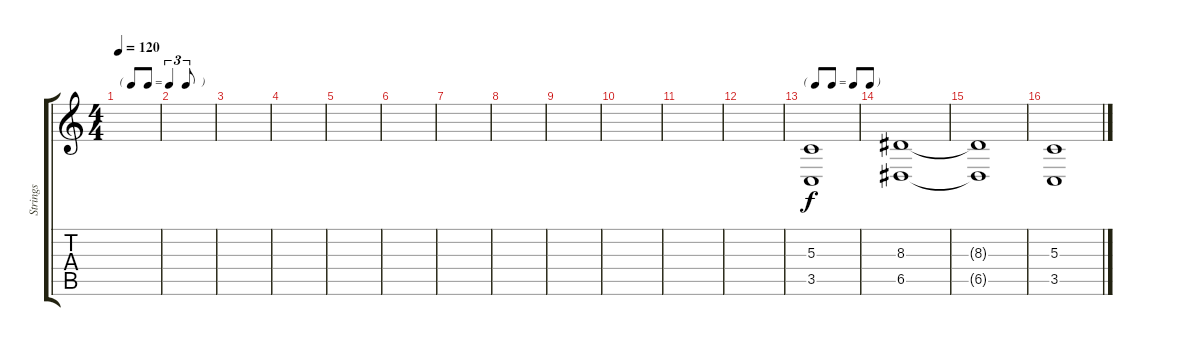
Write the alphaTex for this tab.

\track ("Strings" "Strings") {instrument stringensemble2}
\staff {score tabs}
\tuning (E4 B3 G3 D3 A2 E2) {hide}
\ts (4 4)
\tf triplet8th
\tempo 120
\clef g2
\ks c
|
|
|
|
|
|
|
|
|
|
|
|
\tf none
(5.3 3.5).1 |
(8.3 6.5).1 |
(8.3{t} 6.5{t}).1 |
(5.3 3.5).1
